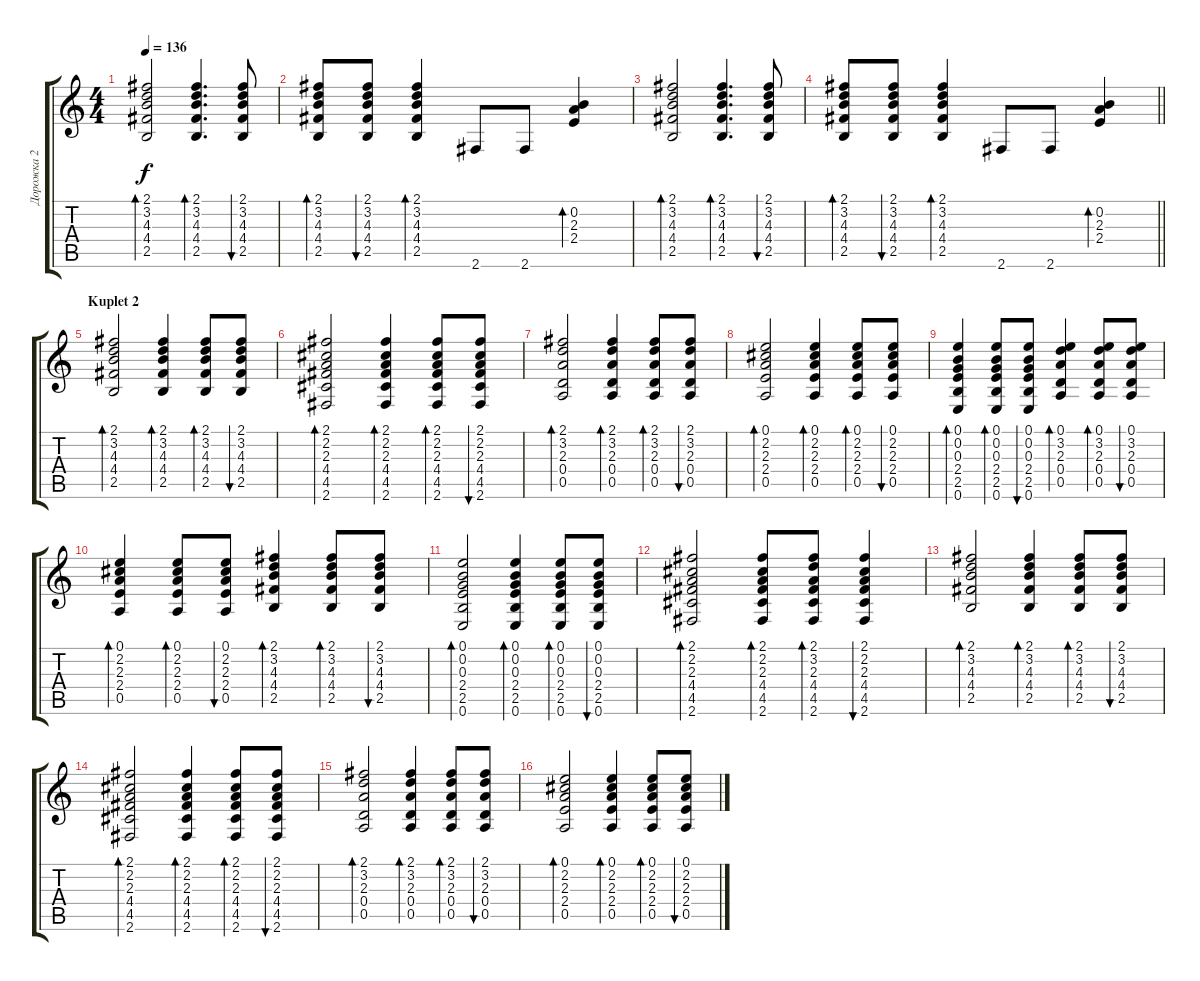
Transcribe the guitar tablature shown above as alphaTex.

\track ("Дорожка 2" "Дорожка 2") {instrument acousticguitarsteel}
\staff {score tabs}
\tuning (E4 B3 G3 D3 A2 E2) {hide}
\ts (4 4)
\tempo 136
\clef g2
\ks c
(2.1 3.2 4.3 4.4 2.5).2{bd 30 dy f} (2.1 3.2 4.3 4.4 2.5).4{d bd 30} (2.1 3.2 4.3 4.4 2.5).8{bu 30} |
(2.1 3.2 4.3 4.4 2.5).8{bd 30} (2.1 3.2 4.3 4.4 2.5).8{bu 30} (2.1 3.2 4.3 4.4 2.5).4{bd 30} 2.6.8 2.6.8 (0.2 2.3 2.4).4{bd 30} |
(2.1 3.2 4.3 4.4 2.5).2{bd 30} (2.1 3.2 4.3 4.4 2.5).4{d bd 30} (2.1 3.2 4.3 4.4 2.5).8{bu 30} |
\barLineRight lightlight
(2.1 3.2 4.3 4.4 2.5).8{bd 30} (2.1 3.2 4.3 4.4 2.5).8{bu 30} (2.1 3.2 4.3 4.4 2.5).4{bd 30} 2.6.8 2.6.8 (0.2 2.3 2.4).4{bd 30} |
\section ("" "Kuplet 2")
(2.1 3.2 4.3 4.4 2.5).2{bd 30} (2.1 3.2 4.3 4.4 2.5).4{bd 30} (2.1 3.2 4.3 4.4 2.5).8{bd 30} (2.1 3.2 4.3 4.4 2.5).8{bu 30} |
(2.1 2.2 2.3 4.4 4.5 2.6).2{bd 30} (2.1 2.2 2.3 4.4 4.5 2.6).4{bd 30} (2.1 2.2 2.3 4.4 4.5 2.6).8{bd 30} (2.1 2.2 2.3 4.4 4.5 2.6).8{bu 30} |
(2.1 3.2 2.3 0.4 0.5).2{bd 30} (2.1 3.2 2.3 0.4 0.5).4{bd 30} (2.1 3.2 2.3 0.4 0.5).8{bd 30} (2.1 3.2 2.3 0.4 0.5).8{bu 30} |
(0.1 2.2 2.3 2.4 0.5).2{bd 30} (0.1 2.2 2.3 2.4 0.5).4{bd 30} (0.1 2.2 2.3 2.4 0.5).8{bd 30} (0.1 2.2 2.3 2.4 0.5).8{bu 30} |
(0.1 0.2 0.3 2.4 2.5 0.6).4{bd 30} (0.1 0.2 0.3 2.4 2.5 0.6).8{bd 30} (0.1 0.2 0.3 2.4 2.5 0.6).8{bu 30} (0.1 3.2 2.3 0.4 0.5).4{bd 30} (0.1 3.2 2.3 0.4 0.5).8{bd 30} (0.1 3.2 2.3 0.4 0.5).8{bu 30} |
(0.1 2.2 2.3 2.4 0.5).4{bd 30} (0.1 2.2 2.3 2.4 0.5).8{bd 30} (0.1 2.2 2.3 2.4 0.5).8{bu 30} (2.1 3.2 4.3 4.4 2.5).4{bd 30} (2.1 3.2 4.3 4.4 2.5).8{bd 30} (2.1 3.2 4.3 4.4 2.5).8{bu 30} |
(0.1 0.2 0.3 2.4 2.5 0.6).2{bd 30} (0.1 0.2 0.3 2.4 2.5 0.6).4{bd 30} (0.1 0.2 0.3 2.4 2.5 0.6).8{bd 30} (0.1 0.2 0.3 2.4 2.5 0.6).8{bu 30} |
(2.1 2.2 2.3 4.4 4.5 2.6).2{bd 30} (2.1 2.2 2.3 4.4 4.5 2.6).8{bd 30} (2.1 3.2 2.3 4.4 4.5 2.6).8{bd 30} (2.1 2.2 2.3 4.4 4.5 2.6).4{bu 30} |
(2.1 3.2 4.3 4.4 2.5).2{bd 30} (2.1 3.2 4.3 4.4 2.5).4{bd 30} (2.1 3.2 4.3 4.4 2.5).8{bd 30} (2.1 3.2 4.3 4.4 2.5).8{bu 30} |
(2.1 2.2 2.3 4.4 4.5 2.6).2{bd 30} (2.1 2.2 2.3 4.4 4.5 2.6).4{bd 30} (2.1 2.2 2.3 4.4 4.5 2.6).8{bd 30} (2.1 2.2 2.3 4.4 4.5 2.6).8{bu 30} |
(2.1 3.2 2.3 0.4 0.5).2{bd 30} (2.1 3.2 2.3 0.4 0.5).4{bd 30} (2.1 3.2 2.3 0.4 0.5).8{bd 30} (2.1 3.2 2.3 0.4 0.5).8{bu 30} |
(0.1 2.2 2.3 2.4 0.5).2{bd 30} (0.1 2.2 2.3 2.4 0.5).4{bd 30} (0.1 2.2 2.3 2.4 0.5).8{bd 30} (0.1 2.2 2.3 2.4 0.5).8{bu 30}
